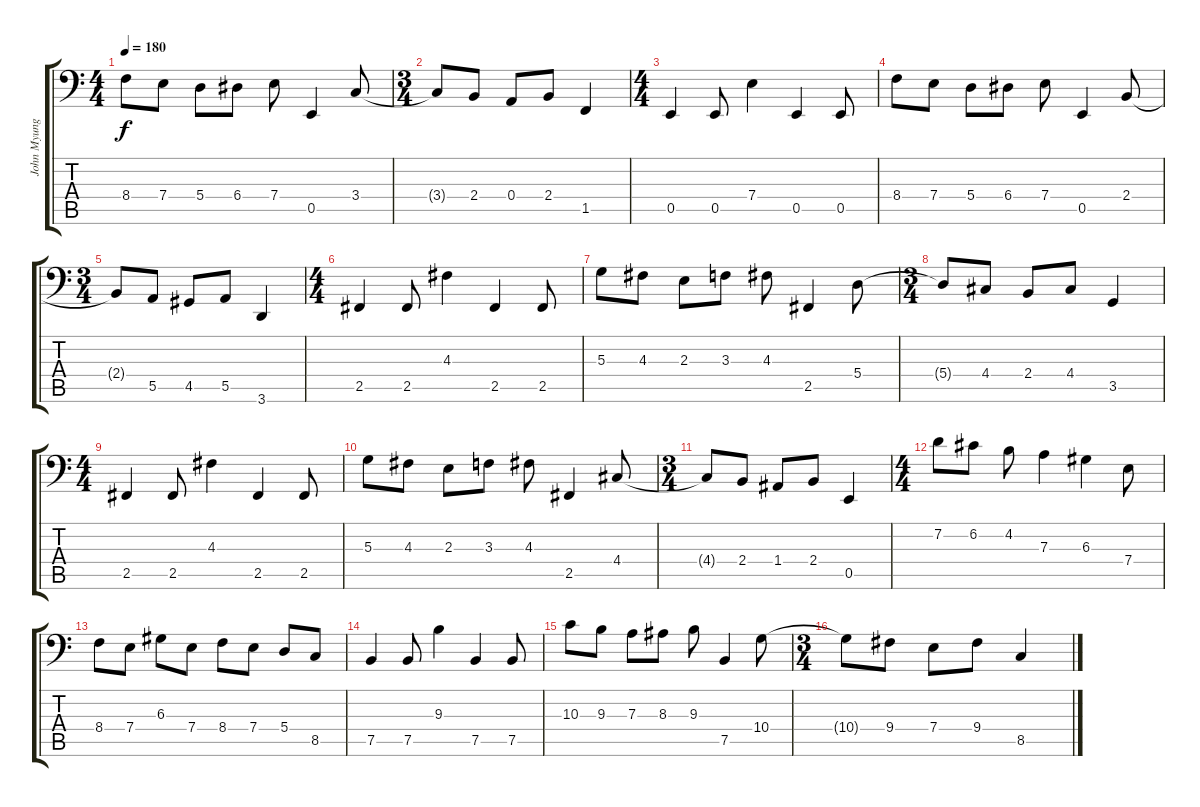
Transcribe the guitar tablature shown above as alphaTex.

\track ("John Myung - Bass" "John Myung") {instrument electricbassfinger}
\staff {score tabs}
\tuning (C3 G2 D2 A1 E1 B0) {hide}
\ts (4 4)
\tempo 180
\clef f4
\ks c
8.4.8{dy f} 7.4.8 5.4.8 6.4.8 7.4.8 0.5.4 3.4.8 |
\ts (3 4)
3.4{t}.8 2.4.8 0.4.8 2.4.8 1.5.4 |
\ts (4 4)
0.5.4 0.5.8 7.4.4 0.5.4 0.5.8 |
8.4.8 7.4.8 5.4.8 6.4.8 7.4.8 0.5.4 2.4.8 |
\ts (3 4)
2.4{t}.8 5.5.8 4.5.8 5.5.8 3.6.4 |
\ts (4 4)
2.5.4 2.5.8 4.3.4 2.5.4 2.5.8 |
5.3.8 4.3.8 2.3.8 3.3.8 4.3.8 2.5.4 5.4.8 |
\ts (3 4)
5.4{t}.8 4.4.8 2.4.8 4.4.8 3.5.4 |
\ts (4 4)
2.5.4 2.5.8 4.3.4 2.5.4 2.5.8 |
5.3.8 4.3.8 2.3.8 3.3.8 4.3.8 2.5.4 4.4.8 |
\ts (3 4)
4.4{t}.8 2.4.8 1.4.8 2.4.8 0.5.4 |
\ts (4 4)
7.2.8 6.2.8 4.2.8 7.3.4 6.3.4 7.4.8 |
8.4.8 7.4.8 6.3.8 7.4.8 8.4.8 7.4.8 5.4.8 8.5.8 |
7.5.4 7.5.8 9.3.4 7.5.4 7.5.8 |
10.3.8 9.3.8 7.3.8 8.3.8 9.3.8 7.5.4 10.4.8 |
\ts (3 4)
10.4{t}.8 9.4.8 7.4.8 9.4.8 8.5.4
